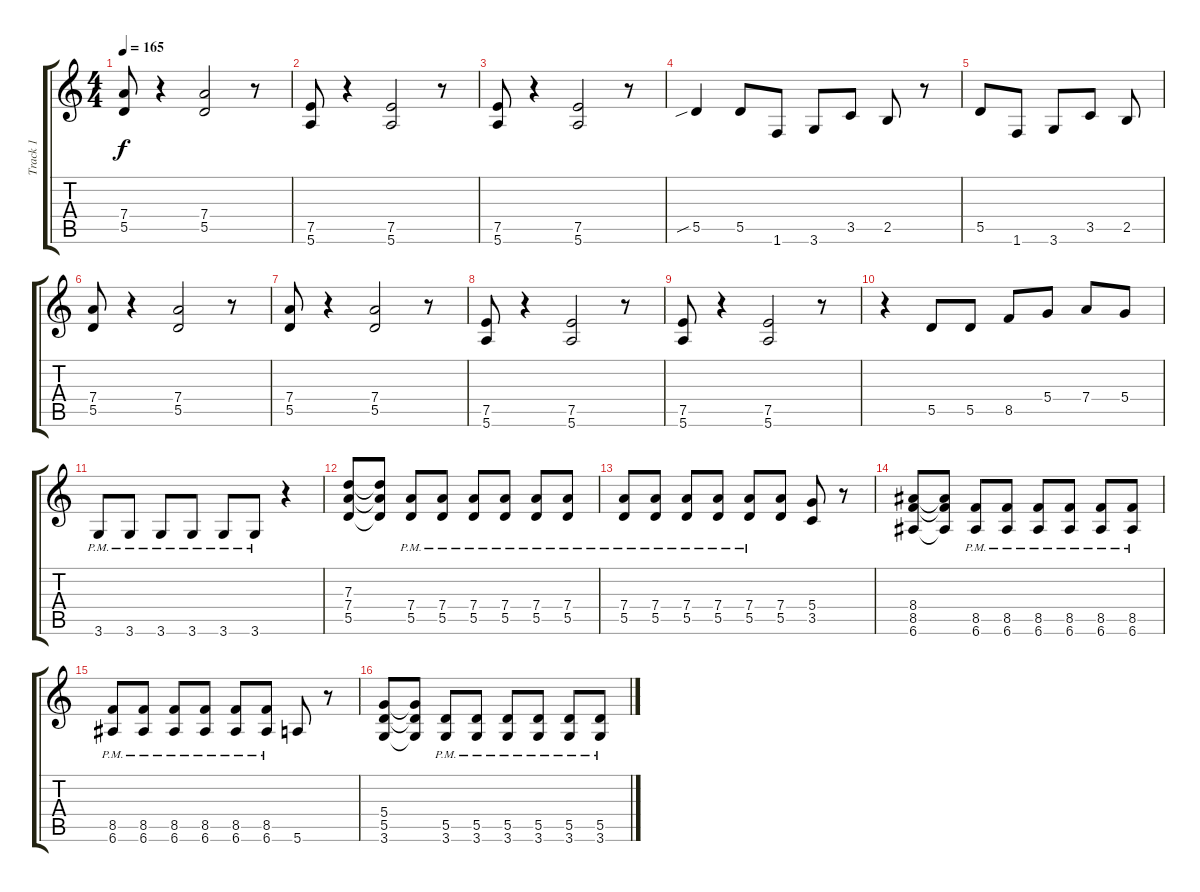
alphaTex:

\track ("Track 1" "Track 1") {instrument distortionguitar}
\staff {score tabs}
\tuning (E4 B3 G3 D3 A2 E2) {hide}
\ts (4 4)
\tempo 165
\clef g2
\ks c
(7.4 5.5).8{dy f} r.4 (7.4 5.5).2 r.8 |
(7.5 5.6).8 r.4 (7.5 5.6).2 r.8 |
(7.5 5.6).8 r.4 (7.5 5.6).2 r.8 |
5.5{sib}.4 5.5.8 1.6.8 3.6.8 3.5.8 2.5.8 r.8 |
5.5.8 1.6.8 3.6.8 3.5.8 2.5.8 |
(7.4 5.5).8 r.4 (7.4 5.5).2 r.8 |
(7.4 5.5).8 r.4 (7.4 5.5).2 r.8 |
(7.5 5.6).8 r.4 (7.5 5.6).2 r.8 |
(7.5 5.6).8 r.4 (7.5 5.6).2 r.8 |
r.4 5.5.8 5.5.8 8.5.8 5.4.8 7.4.8 5.4.8 |
3.6{pm}.8 3.6{pm}.8 3.6{pm}.8 3.6{pm}.8 3.6{pm}.8 3.6{pm}.8 r.4 |
(7.3 7.4 5.5).8 (7.3{t} 7.4{t} 5.5{t}).8 (7.4{pm} 5.5{pm}).8 (7.4{pm} 5.5{pm}).8 (7.4{pm} 5.5{pm}).8 (7.4{pm} 5.5{pm}).8 (7.4{pm} 5.5{pm}).8 (7.4{pm} 5.5{pm}).8 |
(7.4{pm} 5.5{pm}).8 (7.4{pm} 5.5{pm}).8 (7.4{pm} 5.5{pm}).8 (7.4{pm} 5.5{pm}).8 (7.4{pm} 5.5{pm}).8 (7.4 5.5).8 (5.4 3.5).8 r.8 |
(8.4 8.5 6.6).8 (8.4{t} 8.5{t} 6.6{t}).8 (8.5{pm} 6.6{pm}).8 (8.5{pm} 6.6{pm}).8 (8.5{pm} 6.6{pm}).8 (8.5{pm} 6.6{pm}).8 (8.5{pm} 6.6{pm}).8 (8.5{pm} 6.6{pm}).8 |
(8.5{pm} 6.6{pm}).8 (8.5{pm} 6.6{pm}).8 (8.5{pm} 6.6{pm}).8 (8.5{pm} 6.6{pm}).8 (8.5{pm} 6.6{pm}).8 (8.5{pm} 6.6{pm}).8 5.6.8 r.8 |
(5.4 5.5 3.6).8 (5.4{t} 5.5{t} 3.6{t}).8 (5.5{pm} 3.6{pm}).8 (5.5{pm} 3.6{pm}).8 (5.5{pm} 3.6{pm}).8 (5.5{pm} 3.6{pm}).8 (5.5{pm} 3.6{pm}).8 (5.5{pm} 3.6{pm}).8
